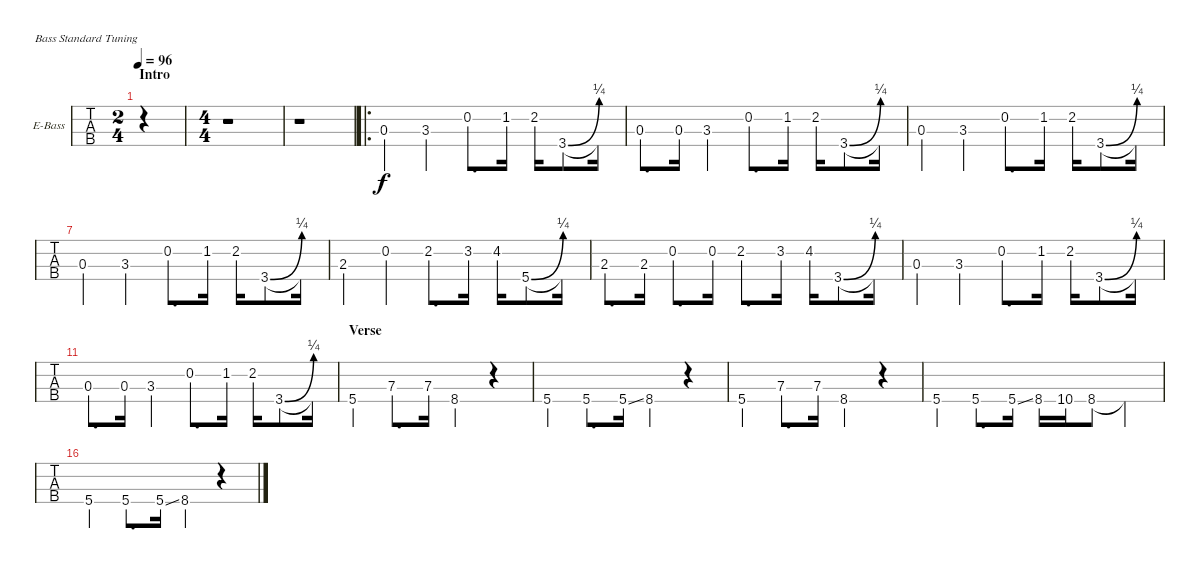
\bracketExtendMode nobrackets
\firstSystemTrackNameOrientation horizontal
\otherSystemsTrackNameOrientation horizontal
\defaultBarNumberDisplay FirstOfSystem
\track ("Bass" "E-Bass") {instrument electricbassfinger}
\staff {tabs}
\tuning (G2 D2 A1 E1)
\ts (2 4)
\section ("" "Intro")
\tempo 96
\clef f4
\ks c
|
\ts (4 4)
r.1 |
r.1 |
\ro
0.3.4 3.3.4 0.2.8{d} 1.2.16 2.2.16 3.4{be (bend 0 0 59.4 1)}.8 3.4{be (hold 0 0 60 0) t}.16 |
0.3.8{d} 0.3.16 3.3.4 0.2.8{d} 1.2.16 2.2.16 3.4{be (bend 0 0 59.4 1)}.8 3.4{be (hold 0 0 60 0) t}.16 |
0.3.4 3.3.4 0.2.8{d} 1.2.16 2.2.16 3.4{be (bend 0 0 59.4 1)}.8 3.4{be (hold 0 0 60 0) t}.16 |
0.3.4 3.3.4 0.2.8{d} 1.2.16 2.2.16 3.4{be (bend 0 0 59.4 1)}.8 3.4{be (hold 0 0 60 0) t}.16 |
2.3.4 0.2.4 2.2.8{d} 3.2.16 4.2.16 5.4{be (bend 0 0 59.4 1)}.8 5.4{be (hold 0 0 60 0) t}.16 |
2.3.8{d} 2.3.16 0.2.8{d} 0.2.16 2.2.8{d} 3.2.16 4.2.16 3.4{be (bend 0 0 27 1)}.8 3.4{be (hold 0 0 60 0) t}.16 |
0.3.4 3.3.4 0.2.8{d} 1.2.16 2.2.16 3.4{be (bend 0 0 59.4 1)}.8 3.4{be (hold 0 0 60 0) t}.16 |
0.3.8{d} 0.3.16 3.3.4 0.2.8{d} 1.2.16 2.2.16 3.4{be (bend 0 0 58.199999999999996 1)}.8 3.4{be (hold 0 0 60 0) t}.16 |
\section ("" "Verse")
\scale
0.245714 5.4.4 7.3.8{d} 7.3.16 8.4.4 r.4 |
\scale
0.254286 5.4.4 5.4.8{d} 5.4{ss}.16 8.4.4 r.4 |
\scale
0.25 5.4.4 7.3.8{d} 7.3.16 8.4.4 r.4 |
\scale
0.25 5.4.4 5.4.8{d} 5.4{ss}.16 8.4.16 10.4.16 8.4.8 8.4{t}.4 |
5.4.4 5.4.8{d} 5.4{ss}.16 8.4.4 r.4
